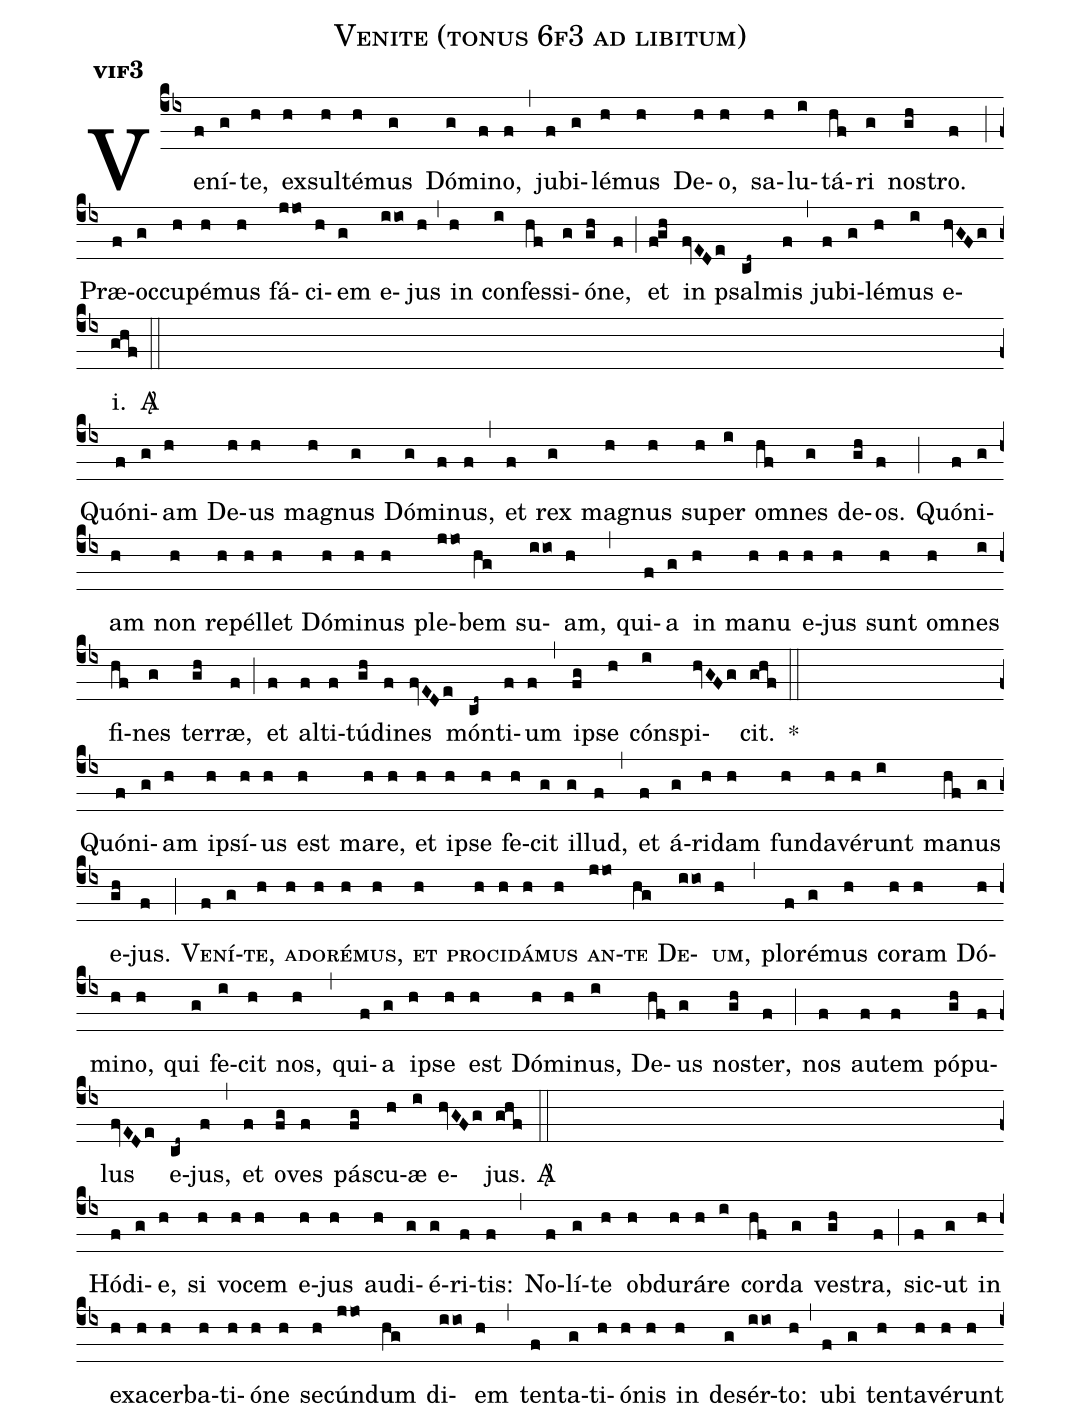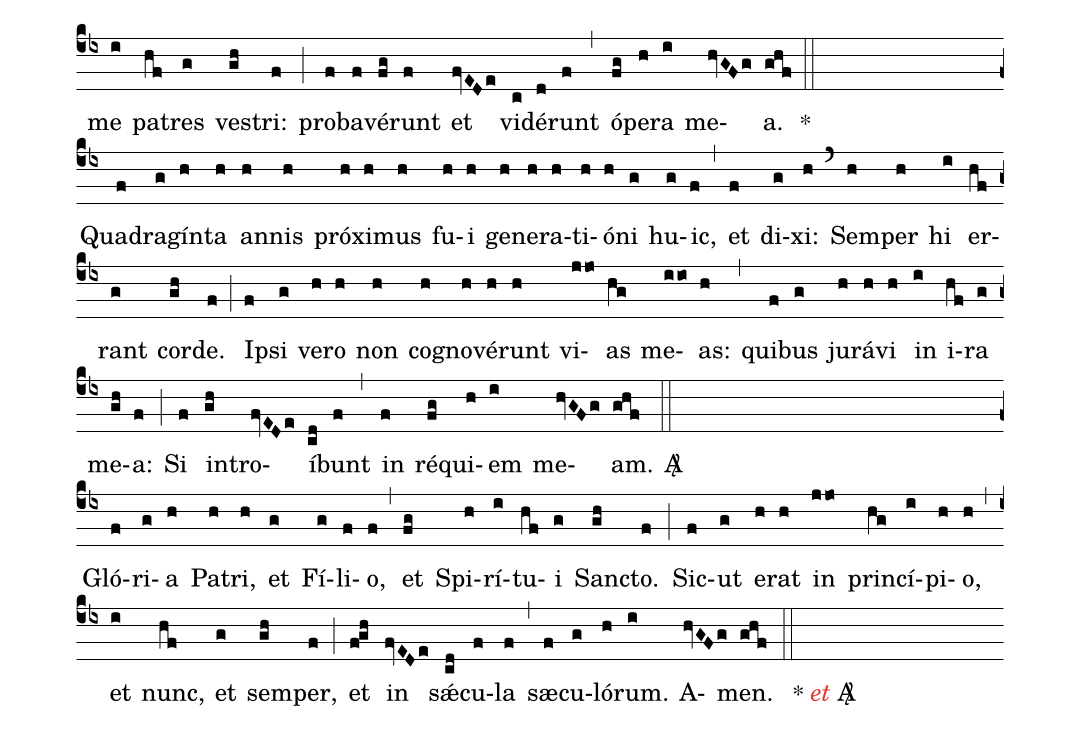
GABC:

name:Venite (tonus 6f3 ad libitum);
office-part:ps;
mode:6f3;
%%
initial-style: 1;
name: Venite;
mode: 6;
office-part: Psalmus;
annotation: Ps. XCIV;
annotation: vi f 3;
%%
(cb4) Ve(f)ní(g)te,(h) ex(h)sul(h)té(h)mus(g) Dó(g)mi(f)no,(f) (,) ju(f)bi(g)lé(h)mus(h) De(h)o,(h) sa(h)lu(i)tá(hf)ri(g) nos(gh)tro.(f) (;) Præ(f)oc(g)cu(h)pé(h)mus(h) fá(jjo)ci(h)em(g) e(iio)jus(h) (,) in(h) con(i)fes(hf)si(g)ó(gh)ne,(f) (;) et(fgh) in(fvEDe) psal(cd~)mis(f) (,) ju(f)bi(g)lé(h)mus(i) e(hvGFg)i.(ghf) <sp>A/</sp>(::) (Z)

Quón(f)i(g)am(h) De(h)us(h) ma(h)gnus(g) Dó(g)mi(f)nus,(f) (,) et(f) rex(g) ma(h)gnus(h) su(h)per(i) om(hf)nes(g) de(gh)os.(f) (;) Quón(f)i(g)am(h) non(h) re(h)pél(h)let(h) Dó(h)mi(h)nus(h) ple(jjo)bem(hg) su(iio)am,(h) (,) qui(f)a(g) in(h) ma(h)nu(h) e(h)jus(h) sunt(h) om(h)nes(i) fi(hf)nes(g) ter(gh)ræ,(f) (;) et(f) al(f)ti(f)tú(gh)di(f)nes(fvEDe) món(cd~)ti(f)um(f) (,) ip(fg)se(h) cón(i)spi(hvGFg)cit.(ghf) <sp>*</sp>(::) (Z)

Quón(f)i(g)am(h) ip(h)sí(h)us(h) est(h) ma(h)re,(h) et(h) ip(h)se(h) fe(h)cit(g) il(g)lud,(f) (,) et(f) á(g)ri(h)dam(h) fun(h)da(h)vé(h)runt(i) ma(hf)nus(g) e(gh)jus.(f) (;)<sc>Ve(f)ní(g)te,(h) ad(h)o(h)ré(h)mus,(h) et(h) pro(h)ci(h)dá(h)mus(h) an(jjo)te(hg) De(iio)um,</sc>(h) (,) plo(f)ré(g)mus(h) co(h)ram(h) Dó(h)mi(h)no,(h) qui(g) fe(i)cit(h) nos,(h) (,) qui(f)a(g) ip(h)se(h) est(h) Dó(h)mi(h)nus,(i) De(hf)us(g) nos(gh)ter,(f) (;) nos(f) au(f)tem(f) pó(gh)pu(f)lus(fvEDe) e(cd~)jus,(f) (,) et(f) o(fg)ves(f) pás(fg)cu(h)æ(i) e(hvGFg)jus.(ghf) <sp>A/</sp>(::) (Z)

Hó(f)di(g)e,(h) si(h) vo(h)cem(h) e(h)jus(h) au(h)di(g)é(g)ri(f)tis:(f) (,) No(f)lí(g)te(h) ob(h)du(h)rá(h)re(i) cor(hf)da(g) ves(gh)tra,(f) (;) sic(f)ut(g) in(h) ex(h)a(h)cer(h)ba(h)ti(h)ó(h)ne(h) se(h)cún(jjo)dum(hg) di(iio)em(h) (,) ten(f)ta(g)ti(h)ó(h)nis(h) in(h) de(g)sér(iio)to:(h) (,) u(f)bi(g) ten(h)ta(h)vé(h)runt(h) me(i) pa(hf)tres(g) ves(gh)tri:(f) (;) pro(f)ba(f)vé(fg)runt(f) et(fvEDe) vi(c)dé(d)runt(f) (,) ó(fg)pe(h)ra(i) me(hvGFg)a.(ghf) <sp>*</sp>(::) (Z)

Qua(f)dra(g)gín(h)ta(h) an(h)nis(h) pró(h)xi(h)mus(h) fu(h)i(h) ge(h)ne(h)ra(h)ti(h)ó(h)ni(g) hu(g)ic,(f) (,) et(f) di(g)xi:(h) (`) Sem(h)per(h) hi(i) er(hf)rant(g) cor(gh)de.(f) (;) Ip(f)si(g) ve(h)ro(h) non(h) co(h)gno(h)vé(h)runt(h) vi(jjo)as(hg) me(iio)as:(h) (,) qui(f)bus(g) ju(h)rá(h)vi(h) in(i) i(hf)ra(g) me(gh)a:(f) (;) Si(f) in(gh)tro(fvEDe)í(cd)bunt(f) (,) in(f) ré(fg)qui(h)em(i) me(hvGFg)am.(ghf) <sp>A/</sp>(::) (Z)

Gló(f)ri(g)a(h) Pa(h)tri,(h) et(g) Fí(g)li(f)o,(f) (,) et(fg) Spi(h)rí(i)tu(hf)i(g) Sanc(gh)to.(f) (;) Sic(f)ut(g) e(h)rat(h) in(jjo) prin(hg)cí(i)pi(h)o,(h) (,) et(i) nunc,(hf) et(g) sem(gh)per,(f) (;) et(fgh) in(fvEDe) sǽ(cd)cu(f)la(f) (,) sæ(f)cu(g)ló(h)rum.(i) A(hvGFg)men.(ghf) (::) <sp>*</sp> <c><i>et</i></c> <sp>A/</sp>( )
